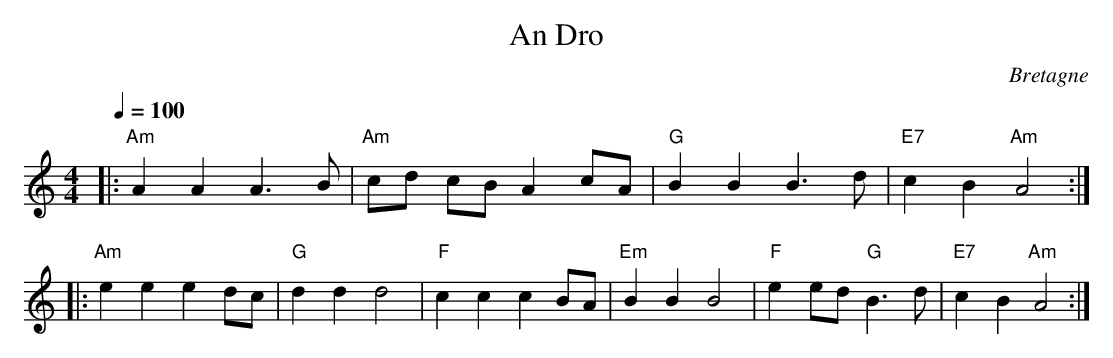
X:1
T:An Dro
O:Bretagne
M:4/4
L:1/4
Q:1/4=100
K:Am
|: "Am" A A A> B |"Am" c/d/ c/B/ A c/A/ |"G"B B B> d | "E7"c B "Am"A2 :|:
"Am"e e e d/c/ |"G" d d d2 |"F" c c c B/A/ |"Em" B B B2 | "F"e e/d/ "G"B> d | "E7"c B "Am"A2 :|
